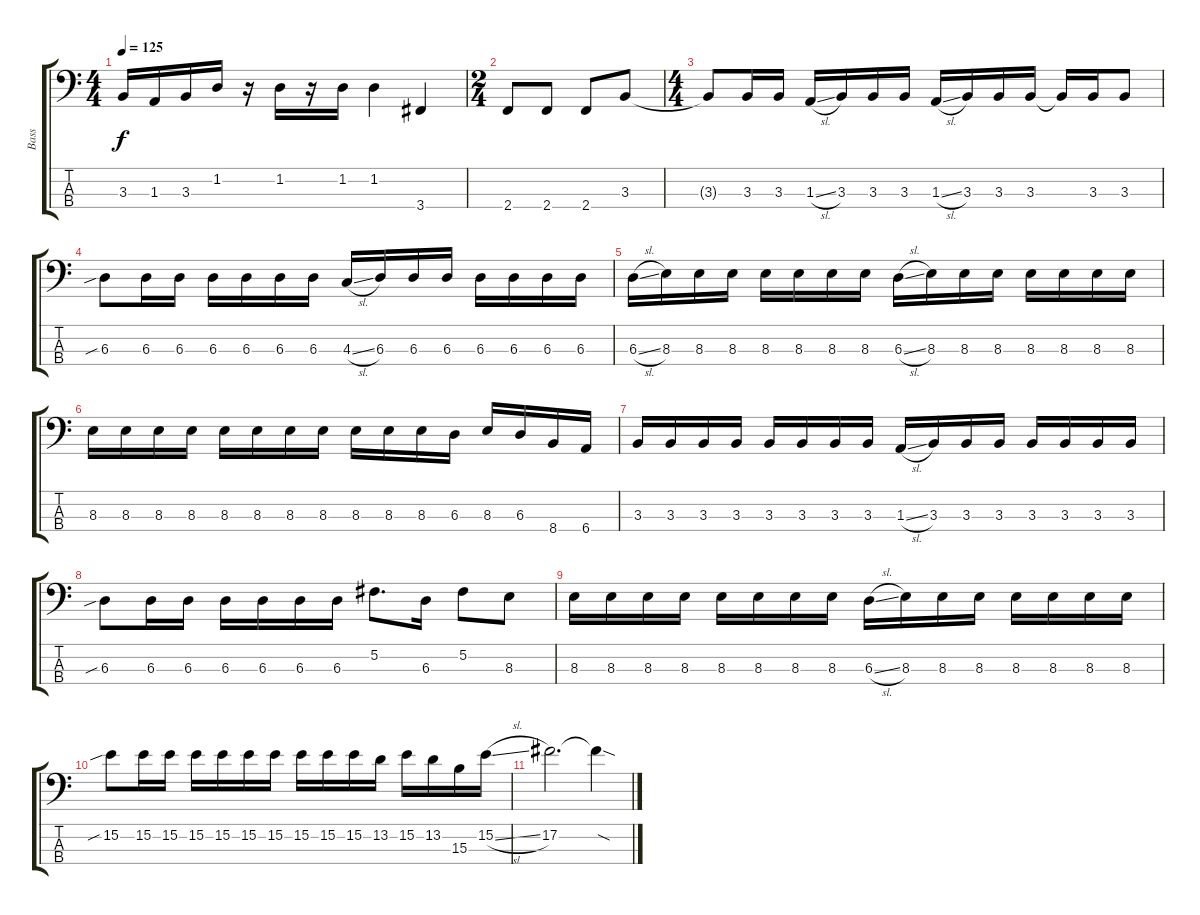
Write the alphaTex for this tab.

\track ("Bass" "Bass") {instrument fretlessbass}
\staff {score tabs}
\tuning (Gb2 Db2 Ab1 Eb1) {hide}
\ts (4 4)
\tempo 125
\clef f4
\ks c
3.3.16{dy f} 1.3.16 3.3.16 1.2.16 r.16 1.2.16 r.16 1.2.16 1.2.4 3.4.4 |
\ts (2 4)
2.4.8 2.4.8 2.4.8 3.3.8 |
\ts (4 4)
3.3{t}.8 3.3.16 3.3.16 1.3{sl}.16 3.3.16 3.3.16 3.3.16 1.3{sl}.16 3.3.16 3.3.16 3.3.16 3.3{t}.16 3.3.16 3.3.8 |
6.3{sib}.8 6.3.16 6.3.16 6.3.16 6.3.16 6.3.16 6.3.16 4.3{sl}.16 6.3.16 6.3.16 6.3.16 6.3.16 6.3.16 6.3.16 6.3.16 |
6.3{sl}.16 8.3.16 8.3.16 8.3.16 8.3.16 8.3.16 8.3.16 8.3.16 6.3{sl}.16 8.3.16 8.3.16 8.3.16 8.3.16 8.3.16 8.3.16 8.3.16 |
8.3.16 8.3.16 8.3.16 8.3.16 8.3.16 8.3.16 8.3.16 8.3.16 8.3.16 8.3.16 8.3.16 6.3.16 8.3.16 6.3.16 8.4.16 6.4.16 |
3.3.16 3.3.16 3.3.16 3.3.16 3.3.16 3.3.16 3.3.16 3.3.16 1.3{sl}.16 3.3.16 3.3.16 3.3.16 3.3.16 3.3.16 3.3.16 3.3.16 |
6.3{sib}.8 6.3.16 6.3.16 6.3.16 6.3.16 6.3.16 6.3.16 5.2.8{d} 6.3.16 5.2.8 8.3.8 |
8.3.16 8.3.16 8.3.16 8.3.16 8.3.16 8.3.16 8.3.16 8.3.16 6.3{sl}.16 8.3.16 8.3.16 8.3.16 8.3.16 8.3.16 8.3.16 8.3.16 |
15.2{sib}.8 15.2.16 15.2.16 15.2.16 15.2.16 15.2.16 15.2.16 15.2.16 15.2.16 15.2.16 13.2.16 15.2.16 13.2.16 15.3.16 15.2{sl}.16 |
17.2.2{d} 17.2{sod t}.4
